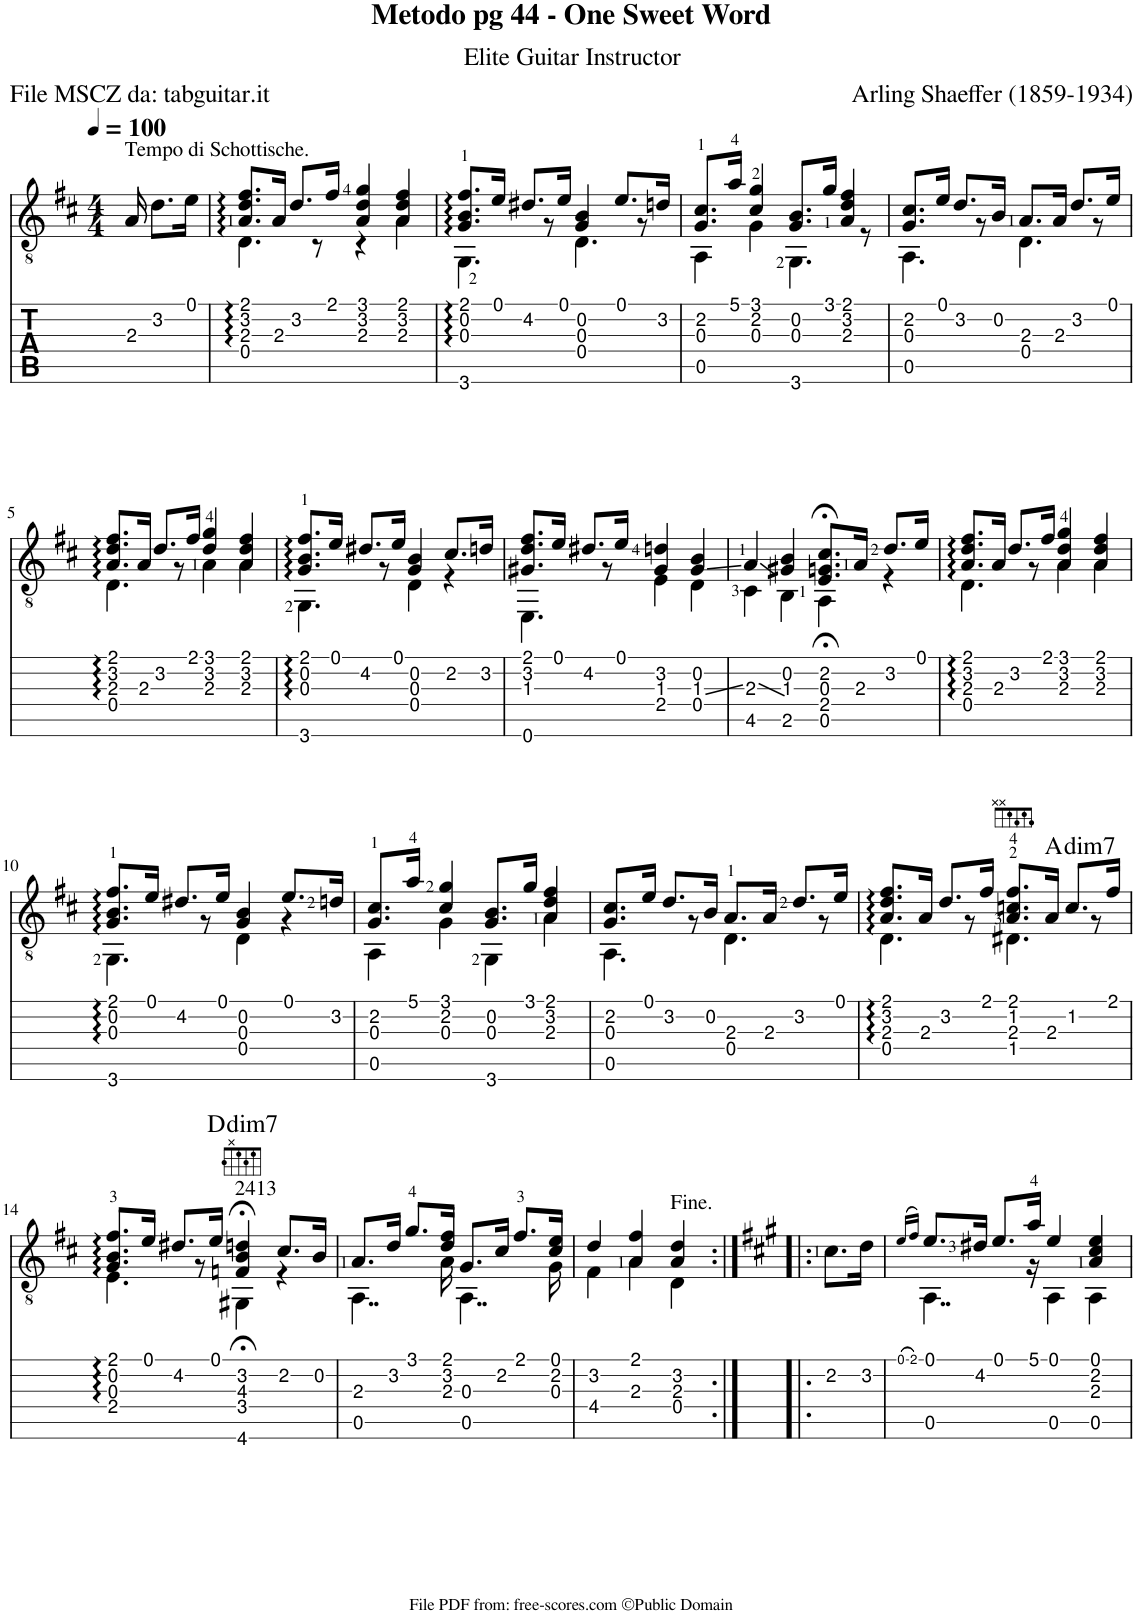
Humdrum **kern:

**kern	**kern	**harte
*part1	*part1	*part1
*staff2	*staff1	*
*I"Guitar	*	*
*I'Guit.	*	*
*stria6	*	*
*	*clefGv2	*
*k[f#c#]	*k[f#c#]	*
*M4/4	*M4/4	*
*MM100	*MM100	*
=	=	=
!	!LO:TX:a:t=Tempo di Schottische.	!
16A	16A/	.
8.dL	8.d\L	.
16eJk	16e\Jk	.
=1	=1	=1
*^	*^	*
8.A::\ 8.d::\ 8.f#::\L	4.D	8.A/:: 8.d/:: 8.f#/::L	4.D\	.
16AJk	.	16A/Jk	.	.
8.dL	.	8.d/L	.	.
.	8r	.	8r	.
16f#Jk	.	16f#/Jk	.	.
4A 4d 4g	4r	4A/ 4d/ 4g/	4r	.
4A 4d 4f#	4A	4A/ 4d/ 4f#/	4A\	.
=2	=2	=2	=2	=2
8.G::\ 8.B::\ 8.f#::\L	4.GG	8.G/:: 8.B/:: 8.f#/::L	4.GG\	.
16eJk	.	16e/Jk	.	.
8.d#L	.	8.d#X/L	.	.
.	8r	.	8r	.
16eJk	.	16e/Jk	.	.
4G 4B	4.D	4G/ 4B/	4.D\	.
8.eL	.	8.e/L	.	.
.	8r	.	8r	.
16dJk	.	16dn/Jk	.	.
=3	=3	=3	=3	=3
8.G\ 8.c#\L	4AA	8.G/ 8.c#/L	4AA\	.
16aJk	.	16a/Jk	.	.
4c# 4g	4G	4c#/ 4g/	4G\	.
8.G\ 8.B\L	4.GG	8.G/ 8.B/L	4.GG\	.
16gJk	.	16g/Jk	.	.
4A 4d 4f#	.	4A/ 4d/ 4f#/	.	.
.	8r	.	8r	.
=4	=4	=4	=4	=4
8.G\ 8.c#\L	4.AA	8.G/ 8.c#/L	4.AA\	.
16eJk	.	16e/Jk	.	.
8.dL	.	8.d/L	.	.
.	8r	.	8r	.
16BJk	.	16B/Jk	.	.
8.AL	4.D	8.A/L	4.D\	.
16AJk	.	16A/Jk	.	.
8.dL	.	8.d/L	.	.
.	8r	.	8r	.
16eJk	.	16e/Jk	.	.
!!LO:LB:g=z	!!
=5	=5	=5	=5	=5
8.A::\ 8.d::\ 8.f#::\L	4.D	8.A/:: 8.d/:: 8.f#/::L	4.D\	.
16AJk	.	16A/Jk	.	.
8.dL	.	8.d/L	.	.
.	8r	.	8r	.
16f#Jk	.	16f#/Jk	.	.
4d 4g	4A	4d/ 4g/	4A\	.
4A 4d 4f#	4A	4A/ 4d/ 4f#/	4A\	.
=6	=6	=6	=6	=6
8.G::\ 8.B::\ 8.f#::\L	4.GG	8.G/:: 8.B/:: 8.f#/::L	4.GG\	.
16eJk	.	16e/Jk	.	.
8.d#L	.	8.d#X/L	.	.
.	8r	.	8r	.
16eJk	.	16e/Jk	.	.
4G 4B	4D	4G/ 4B/	4D\	.
8.c#L	4r	8.c#/L	4r	.
16dJk	.	16dn/Jk	.	.
=7	=7	=7	=7	=7
8.G#\ 8.d\ 8.f#\L	4.EE	8.G#X/ 8.d/ 8.f#/L	4.EE\	.
16eJk	.	16e/Jk	.	.
8.d#L	.	8.d#X/L	.	.
.	8r	.	8r	.
16eJk	.	16e/Jk	.	.
4G# 4d	4E	4G#/ 4dn/	4E\	.
4G# 4B	4D	4G#/ 4B/	4D\	.
=8	=8	=8	=8	=8
4A	4C#	4A/	4C#\	.
4G# 4B	4BB	4G#X/ 4B/	4BB\	.
8.E;<\ 8.G;<\ 8.c#;<\L	4AA	8.E/;< 8.Gn/;< 8.c#/;<L	4AA\	.
16AJk	.	16A/Jk	.	.
8.dL	4r	8.d/L	4r	.
16eJk	.	16e/Jk	.	.
=9	=9	=9	=9	=9
8.A::\ 8.d::\ 8.f#::\L	4.D	8.A/:: 8.d/:: 8.f#/::L	4.D\	.
16AJk	.	16A/Jk	.	.
8.dL	.	8.d/L	.	.
.	8r	.	8r	.
16f#Jk	.	16f#/Jk	.	.
4A 4d 4g	4A	4A/ 4d/ 4g/	4A\	.
4A 4d 4f#	4A	4A/ 4d/ 4f#/	4A\	.
!!LO:LB:g=z	!!
=10	=10	=10	=10	=10
8.G::\ 8.B::\ 8.f#::\L	4.GG	8.G/:: 8.B/:: 8.f#/::L	4.GG\	.
16eJk	.	16e/Jk	.	.
8.d#L	.	8.d#X/L	.	.
.	8r	.	8r	.
16eJk	.	16e/Jk	.	.
4G 4B	4D	4G/ 4B/	4D\	.
8.eL	4r	8.e/L	4r	.
16dJk	.	16dn/Jk	.	.
=11	=11	=11	=11	=11
8.G\ 8.c#\L	4AA	8.G/ 8.c#/L	4AA\	.
16aJk	.	16a/Jk	.	.
4c# 4g	4G	4c#/ 4g/	4G\	.
8.G\ 8.B\L	4GG	8.G/ 8.B/L	4GG\	.
16gJk	.	16g/Jk	.	.
4A 4d 4f#	4A	4A/ 4d/ 4f#/	4A\	.
=12	=12	=12	=12	=12
8.G\ 8.c#\L	4.AA	8.G/ 8.c#/L	4.AA\	.
16eJk	.	16e/Jk	.	.
8.dL	.	8.d/L	.	.
.	8r	.	8r	.
16BJk	.	16B/Jk	.	.
8.AL	4.D	8.A/L	4.D\	.
16AJk	.	16A/Jk	.	.
8.dL	.	8.d/L	.	.
.	8r	.	8r	.
16eJk	.	16e/Jk	.	.
=13	=13	=13	=13	=13
8.A::\ 8.d::\ 8.f#::\L	4.D	8.A/:: 8.d/:: 8.f#/::L	4.D\	.
16AJk	.	16A/Jk	.	.
8.dL	.	8.d/L	.	.
.	8r	.	8r	.
16f#Jk	.	16f#/Jk	.	.
8.A\ 8.c\ 8.f#\L	4.D#	8.A/ 8.cn/ 8.f#/L	4.D#X\	.
!	!	!	!	!LO:H:kt=dim7
16AJk	.	16A/Jk	.	A:dim7
8.cL	.	8.c/L	.	.
.	8r	.	8r	.
16f#Jk	.	16f#/Jk	.	.
!!LO:LB:g=z	!!
=14	=14	=14	=14	=14
8.G::\ 8.B::\ 8.f#::\L	4.E	8.G/:: 8.B/:: 8.f#/::L	4.E\	.
16eJk	.	16e/Jk	.	.
8.d#L	.	8.d#X/L	.	.
.	8r	.	8r	.
16eJk	.	16e/Jk	.	.
!	!	!LO:TX:a:t=2413	!	!LO:H:kt=dim7
4F;< 4B;< 4d;<	4GG#	4Fn/;< 4B/;< 4dn/;<	4GG#X\	D:dim7
8.c#L	4r	8.c#/L	4r	.
16BJk	.	16B/Jk	.	.
=15	=15	=15	=15	=15
8.AL	4..AA	8.A/L	4..AA\	.
16dJk	.	16d/Jk	.	.
8.gL	.	8.g/L	.	.
16d\ 16f#\Jk	16A	16d/ 16f#/Jk	16A\	.
8.GL	4..AA	8.G/L	4..AA\	.
16c#Jk	.	16c#/Jk	.	.
8.f#L	.	8.f#/L	.	.
16c#\ 16e\Jk	16G	16c#/ 16e/Jk	16G\	.
=16	=16	=16	=16	=16
4d	4F#	4d/	4F#\	.
4A 4f#	4A	4A/ 4f#/	4A\	.
4A 4d	4D	4A/ 4d/	4D\	.
*v	*v	*	*	*
*	*v	*v	*
=17:|!|:	=17:|!|:	=17:|!|:
*k[f#c#g#]	*k[f#c#g#]	*
8.c#L	8.c#\L	.
16dJk	16d\Jk	.
=18	=18	=18
qe	(16qe/LL	.
qf#	16qf#/JJ)	.
*^	*^	*
8.eL	4..AA	8.e/L	4..AA\	.
16d#Jk	.	16d#X/Jk	.	.
8.eL	.	8.e/L	.	.
16aJk	16r	16a/Jk	16r	.
4e	4AA	4e/	4AA\	.
4A 4c# 4e	4AA	4A/ 4c#/ 4e/	4AA\	.
*v	*v	*	*	*
*	*v	*v	*
=	=	=
*-	*-	*-
